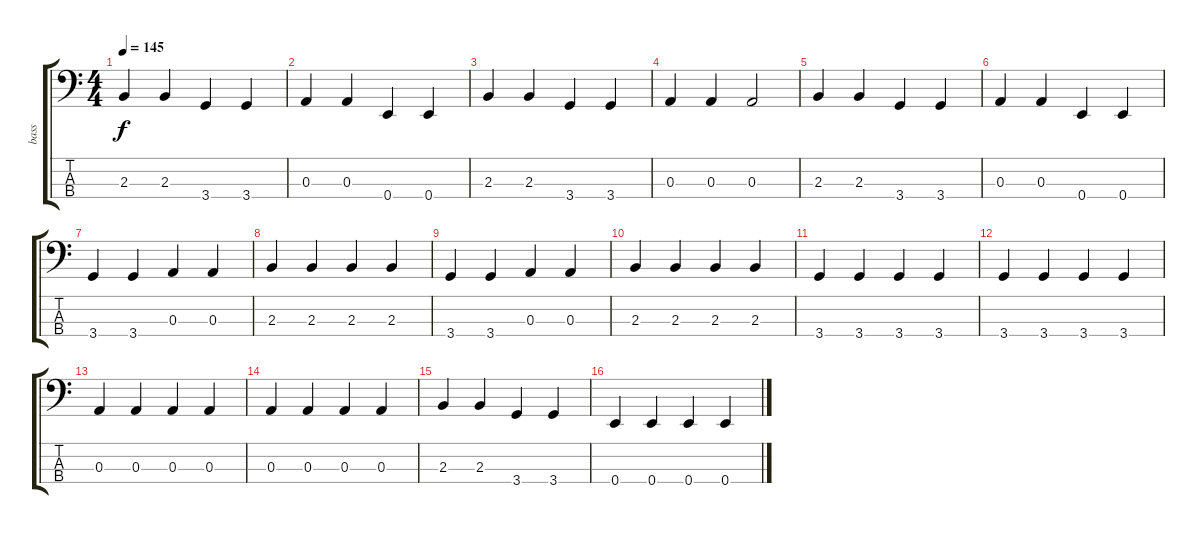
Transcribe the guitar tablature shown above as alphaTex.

\track ("bass" "bass") {instrument electricbassfinger}
\staff {score tabs}
\tuning (G2 D2 A1 E1) {hide}
\ts (4 4)
\tempo 145
\clef f4
\ks c
2.3.4{dy f} 2.3.4 3.4.4 3.4.4 |
0.3.4 0.3.4 0.4.4 0.4.4 |
2.3.4 2.3.4 3.4.4 3.4.4 |
0.3.4 0.3.4 0.3.2 |
2.3.4 2.3.4 3.4.4 3.4.4 |
0.3.4 0.3.4 0.4.4 0.4.4 |
3.4.4 3.4.4 0.3.4 0.3.4 |
2.3.4 2.3.4 2.3.4 2.3.4 |
3.4.4 3.4.4 0.3.4 0.3.4 |
2.3.4 2.3.4 2.3.4 2.3.4 |
3.4.4 3.4.4 3.4.4 3.4.4 |
3.4.4 3.4.4 3.4.4 3.4.4 |
0.3.4 0.3.4 0.3.4 0.3.4 |
0.3.4 0.3.4 0.3.4 0.3.4 |
2.3.4 2.3.4 3.4.4 3.4.4 |
0.4.4 0.4.4 0.4.4 0.4.4
